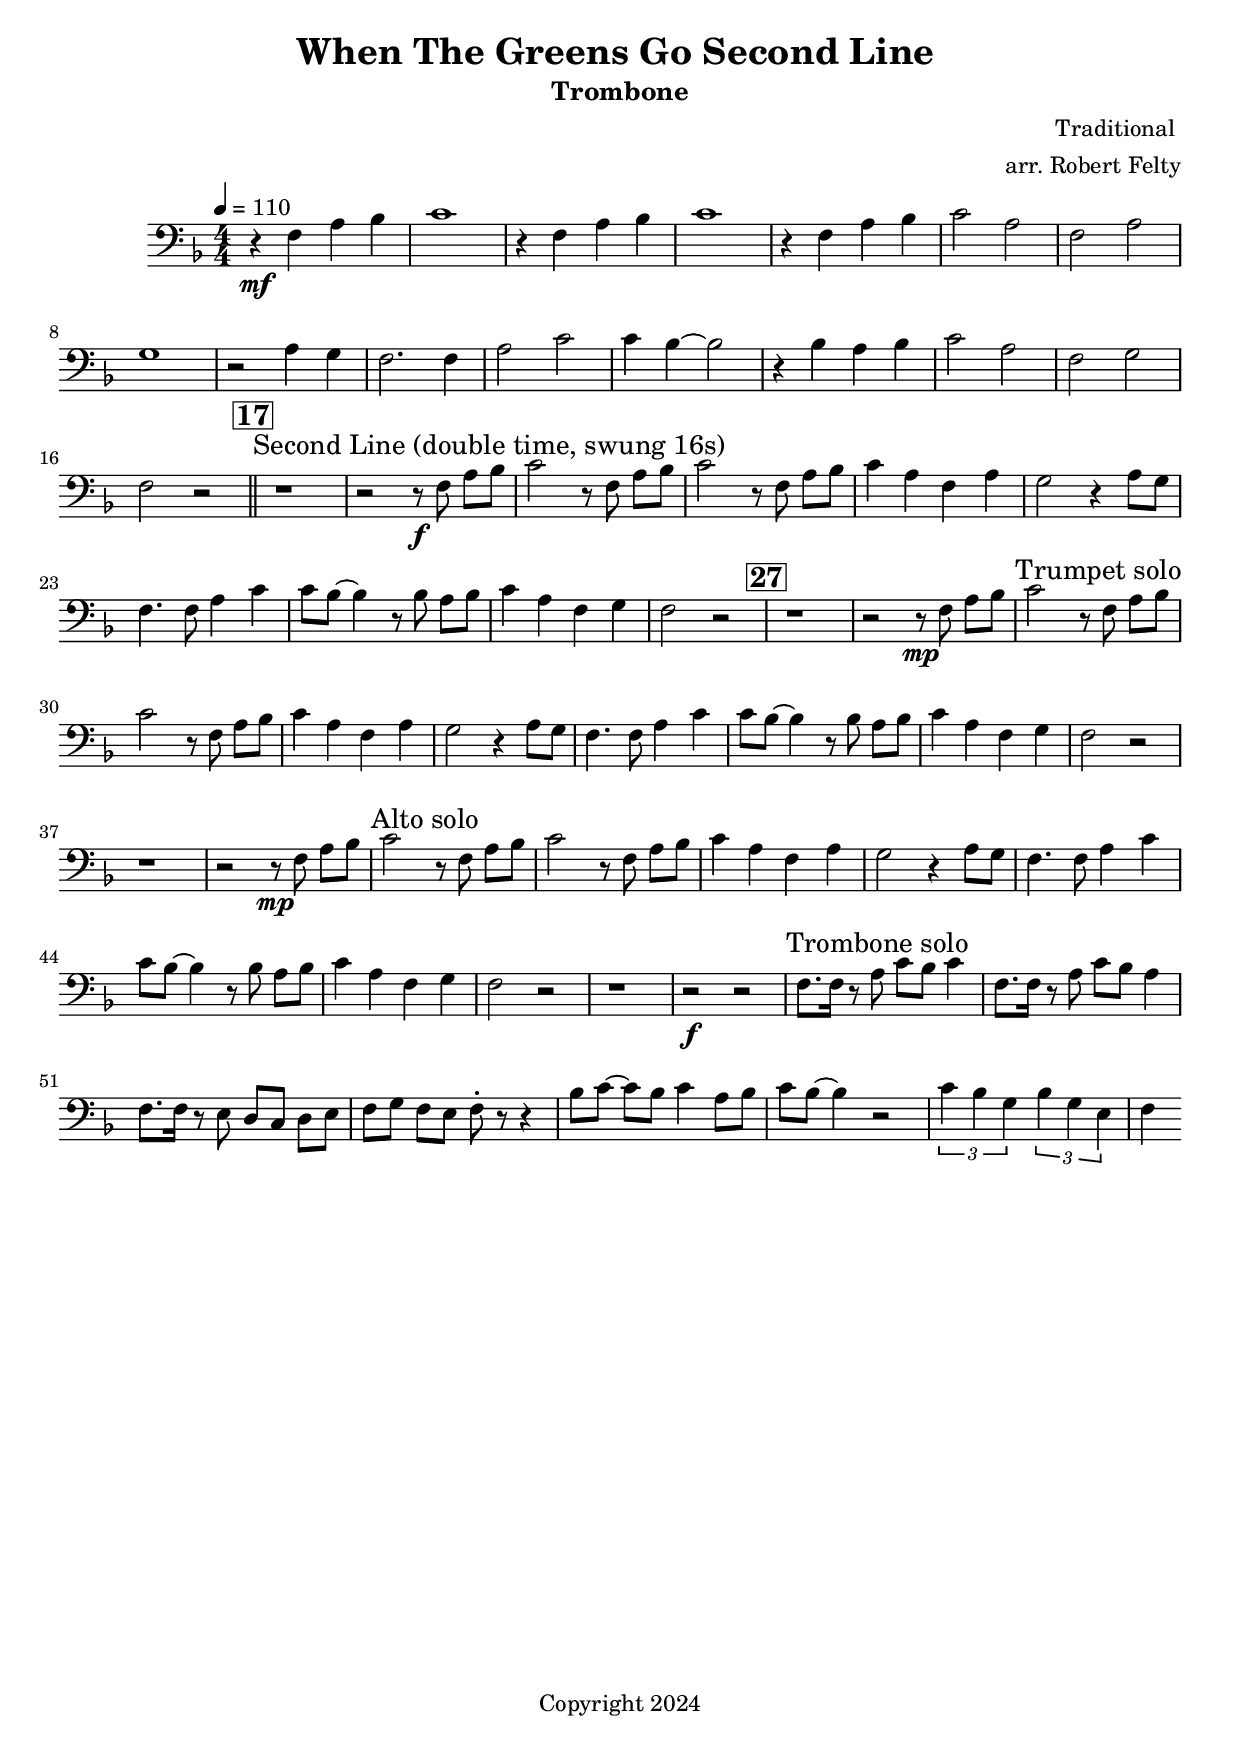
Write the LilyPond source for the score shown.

\version "2.24.3"
\include "global.ly"
\header {
	subtitle = "Trombone"
}

\include "swing.ly"

marks = {

	\tag #'printOnly { 
		\key f \major
	}
  
  \tempo 4 = 110 
  \time 4/4 
	\repeat unfold 16 { s1 }
	\mark \default
	\section
	\sectionLabel "Second Line (double time, swung 16s)"
	\repeat unfold 2 { s1 }
	\repeat unfold 8 { s1 }
	\mark \default
	s1 s1
	\sectionLabel "Trumpet solo"
	\repeat unfold 10 { s1 }
	\sectionLabel "Alto solo"
	\repeat unfold 10 { s1 }
	\sectionLabel "Trombone solo"
}

melody = {
  r4\mf f4 a4 bes4 
	c'1 
  r4 f4 a4 bes4 
	c'1 
  r4 f4 a4 bes4 
  c'2 a2 
	f2 a2 
	g1 
	r2 a4 g4 
	f2. f4
	a2 c'2
	c'4 bes4~bes2
	r4 bes4 a4 bes4
	c'2 a2
	f2 g2 
	f2 r2
}
secondLine = {
  r8\f f8 a8 bes8 
	c'2 
  r8 f8 a8 bes8 
	c'2 
  r8 f8 a8 bes8 
  c'4 a4 
	f4 a4 
	g2 
	r4 a8 g8 
	f4. f8
	a4 c'4
	c'8 bes8~bes4
	r8 bes8 a8 bes8
	c'4 a4
	f4 g4 
	f2 r2
}
drumbreakHorns = {
	\override MultiMeasureRest.expand-limit = #2
	r1 
	r2
}


tromboneMelody = 
<<
  \context Voice = voiceA 
		\marks
  \context Voice = voiceC {
		\tag #'midiOnly { 
			\p
		}
		\melody
		\drumbreakHorns
		\secondLine
		\drumbreakHorns
		\tag #'printOnly { 
			\mp
		}
		\tag #'midiOnly { 
			\pp
		}
		\secondLine
		\drumbreakHorns
		\tag #'printOnly { 
			\mp
		}
		\tag #'midiOnly { 
			\pp
		}
		\secondLine
		\drumbreakHorns
		\f
		r2
		% solo
		f8. f16 r8 a8 c'8 bes8 c'4
		f8. f16 r8 a8 c'8 bes8 a4
		f8. f16 r8 e8 d8 c8   d8 e8
		f8 g8 f8 e8 f8\staccato r8 r4
		bes8 c'8 ~ c'8 bes8 c'4 a8 bes8
		c'8 bes8 ~ bes4 r2
		\tuplet 3/2 { c'4 bes4 g4 } \tuplet 3/2 { bes4 g4 e4 }
		f4 
	}
>>


\score {
	\removeWithTag #'midiOnly
	\new Staff = "tromboneMelody" <<
		\clef bass \global 
		\context Voice = voiceA {
			\marks
		}
		\context Voice = voiceB {
			\tromboneMelody
		}
	>>
}
